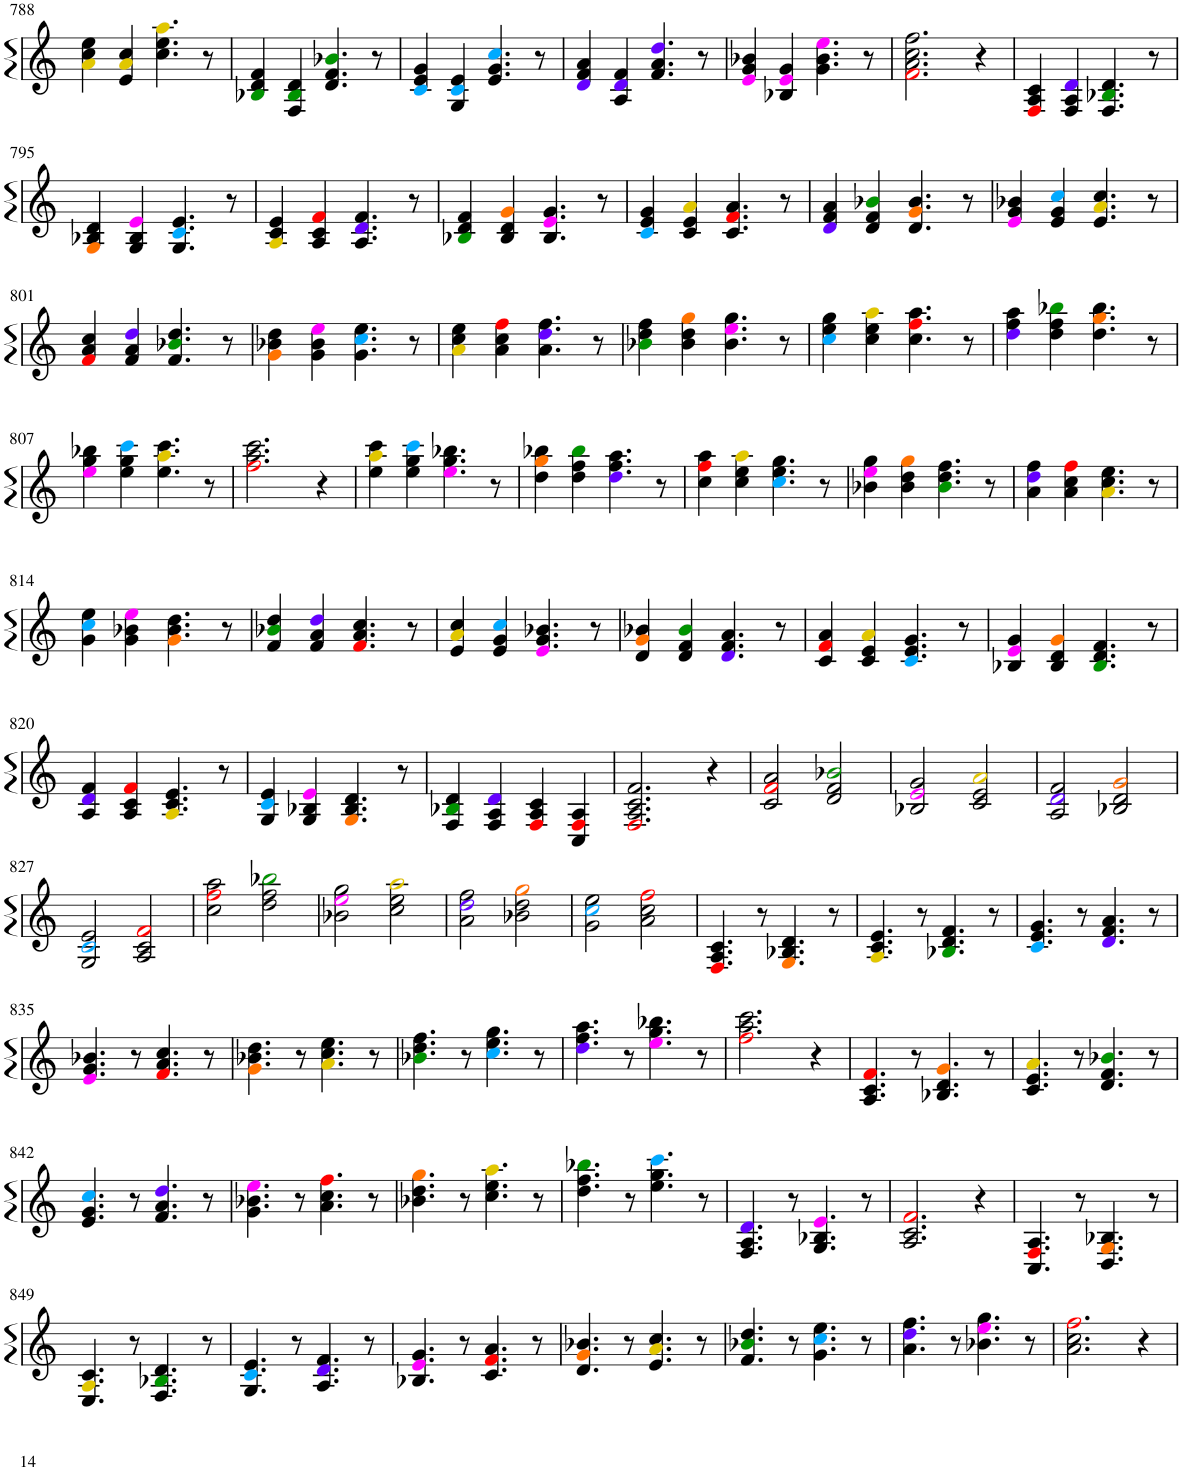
**kern
*part1
*staff1
*I"Piano
*I'Pno.
!!LO:PB:g=z
*clefG2
*k[]
*M4/4
=788
4ai\ 4cc\ 4ee\
4e/ 4ai/ 4cc/
4.cc\ 4.ee\ 4.aai\
8r
=789
4B-Xj/ 4d/ 4f/
4F/ 4B-j/ 4d/
4.d/ 4.f/ 4.b-Xj/
8r
=790
4cZ/ 4e/ 4g/
4G/ 4cZ/ 4e/
4.e/ 4.g/ 4.ccZ/
8r
=791
4dV/ 4f/ 4a/
4A/ 4dV/ 4f/
4.f/ 4.a/ 4.ddV/
8r
=792
4eN/ 4g/ 4b-X/
4B-X/ 4eN/ 4g/
4.g\ 4.b-\ 4.eeN\
8r
=793
2.fl\ 2.a\ 2.cc\ 2.ff\
4r
=794
4Fl/ 4A/ 4c/
4F/ 4A/ 4dV/
4.F/ 4.B-Xj/ 4.d/
8r
!!LO:LB:g=z
=795
4G!/ 4B-X/ 4d/
4G/ 4B-/ 4eN/
4.G/ 4.cZ/ 4.e/
8r
=796
4Ai/ 4c/ 4e/
4A/ 4c/ 4fl/
4.A/ 4.dV/ 4.f/
8r
=797
4B-Xj/ 4d/ 4f/
4B-/ 4d/ 4g!/
4.B-/ 4.eN/ 4.g/
8r
=798
4cZ/ 4e/ 4g/
4c/ 4e/ 4ai/
4.c/ 4.fl/ 4.a/
8r
=799
4dV/ 4f/ 4a/
4d/ 4f/ 4b-Xj/
4.d/ 4.g!/ 4.b-/
8r
=800
4eN/ 4g/ 4b-X/
4e/ 4g/ 4ccZ/
4.e/ 4.ai/ 4.cc/
8r
!!LO:LB:g=z
=801
4fl/ 4a/ 4cc/
4f/ 4a/ 4ddV/
4.f/ 4.b-Xj/ 4.dd/
8r
=802
4g!\ 4b-X\ 4dd\
4g\ 4b-\ 4eeN\
4.g\ 4.ccZ\ 4.ee\
8r
=803
4ai\ 4cc\ 4ee\
4a\ 4cc\ 4ffl\
4.a\ 4.ddV\ 4.ff\
8r
=804
4b-Xj\ 4dd\ 4ff\
4b-\ 4dd\ 4gg!\
4.b-\ 4.eeN\ 4.gg\
8r
=805
4ccZ\ 4ee\ 4gg\
4cc\ 4ee\ 4aai\
4.cc\ 4.ffl\ 4.aa\
8r
=806
4ddV\ 4ff\ 4aa\
4dd\ 4ff\ 4bb-Xj\
4.dd\ 4.gg!\ 4.bb-\
8r
!!LO:LB:g=z
=807
4eeN\ 4gg\ 4bb-X\
4ee\ 4gg\ 4cccZ\
4.ee\ 4.aai\ 4.ccc\
8r
=808
2.ffl\ 2.aa\ 2.ccc\
4r
=809
4ee\ 4aai\ 4ccc\
4ee\ 4gg\ 4cccZ\
4.eeN\ 4.gg\ 4.bb-X\
8r
=810
4dd\ 4gg!\ 4bb-X\
4dd\ 4ff\ 4bb-j\
4.ddV\ 4.ff\ 4.aa\
8r
=811
4cc\ 4ffl\ 4aa\
4cc\ 4ee\ 4aai\
4.ccZ\ 4.ee\ 4.gg\
8r
=812
4b-X\ 4eeN\ 4gg\
4b-\ 4dd\ 4gg!\
4.b-j\ 4.dd\ 4.ff\
8r
=813
4a\ 4ddV\ 4ff\
4a\ 4cc\ 4ffl\
4.ai\ 4.cc\ 4.ee\
8r
!!LO:LB:g=z
=814
4g\ 4ccZ\ 4ee\
4g\ 4b-X\ 4eeN\
4.g!\ 4.b-\ 4.dd\
8r
=815
4f/ 4b-Xj/ 4dd/
4f/ 4a/ 4ddV/
4.fl/ 4.a/ 4.cc/
8r
=816
4e/ 4ai/ 4cc/
4e/ 4g/ 4ccZ/
4.eN/ 4.g/ 4.b-X/
8r
=817
4d/ 4g!/ 4b-X/
4d/ 4f/ 4b-j/
4.dV/ 4.f/ 4.a/
8r
=818
4c/ 4fl/ 4a/
4c/ 4e/ 4ai/
4.cZ/ 4.e/ 4.g/
8r
=819
4B-X/ 4eN/ 4g/
4B-/ 4d/ 4g!/
4.B-j/ 4.d/ 4.f/
8r
!!LO:LB:g=z
=820
4A/ 4dV/ 4f/
4A/ 4c/ 4fl/
4.Ai/ 4.c/ 4.e/
8r
=821
4G/ 4cZ/ 4e/
4G/ 4B-X/ 4eN/
4.G!/ 4.B-/ 4.d/
8r
=822
4F/ 4B-Xj/ 4d/
4F/ 4A/ 4dV/
4Fl/ 4A/ 4c/
4C/ 4Fl/ 4A/
=823
2.Fl/ 2.A/ 2.c/ 2.f/
4r
=824
2c/ 2fl/ 2a/
2d/ 2f/ 2b-Xj/
=825
2B-X/ 2eN/ 2g/
2c/ 2e/ 2ai/
=826
2A/ 2dV/ 2f/
2B-X/ 2d/ 2g!/
!!LO:LB:g=z
=827
2G/ 2cZ/ 2e/
2A/ 2c/ 2fl/
=828
2cc\ 2ffl\ 2aa\
2dd\ 2ff\ 2bb-Xj\
=829
2b-X\ 2eeN\ 2gg\
2cc\ 2ee\ 2aai\
=830
2a\ 2ddV\ 2ff\
2b-X\ 2dd\ 2gg!\
=831
2g\ 2ccZ\ 2ee\
2a\ 2cc\ 2ffl\
=832
4.Fl/ 4.A/ 4.c/
8r
4.G!/ 4.B-X/ 4.d/
8r
=833
4.Ai/ 4.c/ 4.e/
8r
4.B-Xj/ 4.d/ 4.f/
8r
=834
4.cZ/ 4.e/ 4.g/
8r
4.dV/ 4.f/ 4.a/
8r
!!LO:LB:g=z
=835
4.eN/ 4.g/ 4.b-X/
8r
4.fl/ 4.a/ 4.cc/
8r
=836
4.g!\ 4.b-X\ 4.dd\
8r
4.ai\ 4.cc\ 4.ee\
8r
=837
4.b-Xj\ 4.dd\ 4.ff\
8r
4.ccZ\ 4.ee\ 4.gg\
8r
=838
4.ddV\ 4.ff\ 4.aa\
8r
4.eeN\ 4.gg\ 4.bb-X\
8r
=839
2.ffl\ 2.aa\ 2.ccc\
4r
=840
4.A/ 4.c/ 4.fl/
8r
4.B-X/ 4.d/ 4.g!/
8r
=841
4.c/ 4.e/ 4.ai/
8r
4.d/ 4.f/ 4.b-Xj/
8r
!!LO:LB:g=z
=842
4.e/ 4.g/ 4.ccZ/
8r
4.f/ 4.a/ 4.ddV/
8r
=843
4.g\ 4.b-X\ 4.eeN\
8r
4.a\ 4.cc\ 4.ffl\
8r
=844
4.b-X\ 4.dd\ 4.gg!\
8r
4.cc\ 4.ee\ 4.aai\
8r
=845
4.dd\ 4.ff\ 4.bb-Xj\
8r
4.ee\ 4.gg\ 4.cccZ\
8r
=846
4.F/ 4.A/ 4.dV/
8r
4.G/ 4.B-X/ 4.eN/
8r
=847
2.A/ 2.c/ 2.fl/
4r
=848
4.C/ 4.Fl/ 4.A/
8r
4.D/ 4.G!/ 4.B-X/
8r
!!LO:LB:g=z
=849
4.E/ 4.Ai/ 4.c/
8r
4.F/ 4.B-Xj/ 4.d/
8r
=850
4.G/ 4.cZ/ 4.e/
8r
4.A/ 4.dV/ 4.f/
8r
=851
4.B-X/ 4.eN/ 4.g/
8r
4.c/ 4.fl/ 4.a/
8r
=852
4.d/ 4.g!/ 4.b-X/
8r
4.e/ 4.ai/ 4.cc/
8r
=853
4.f/ 4.b-Xj/ 4.dd/
8r
4.g\ 4.ccZ\ 4.ee\
8r
=854
4.a\ 4.ddV\ 4.ff\
8r
4.b-X\ 4.eeN\ 4.gg\
8r
=855
2.a\ 2.cc\ 2.ffl\
4r
=
*-
